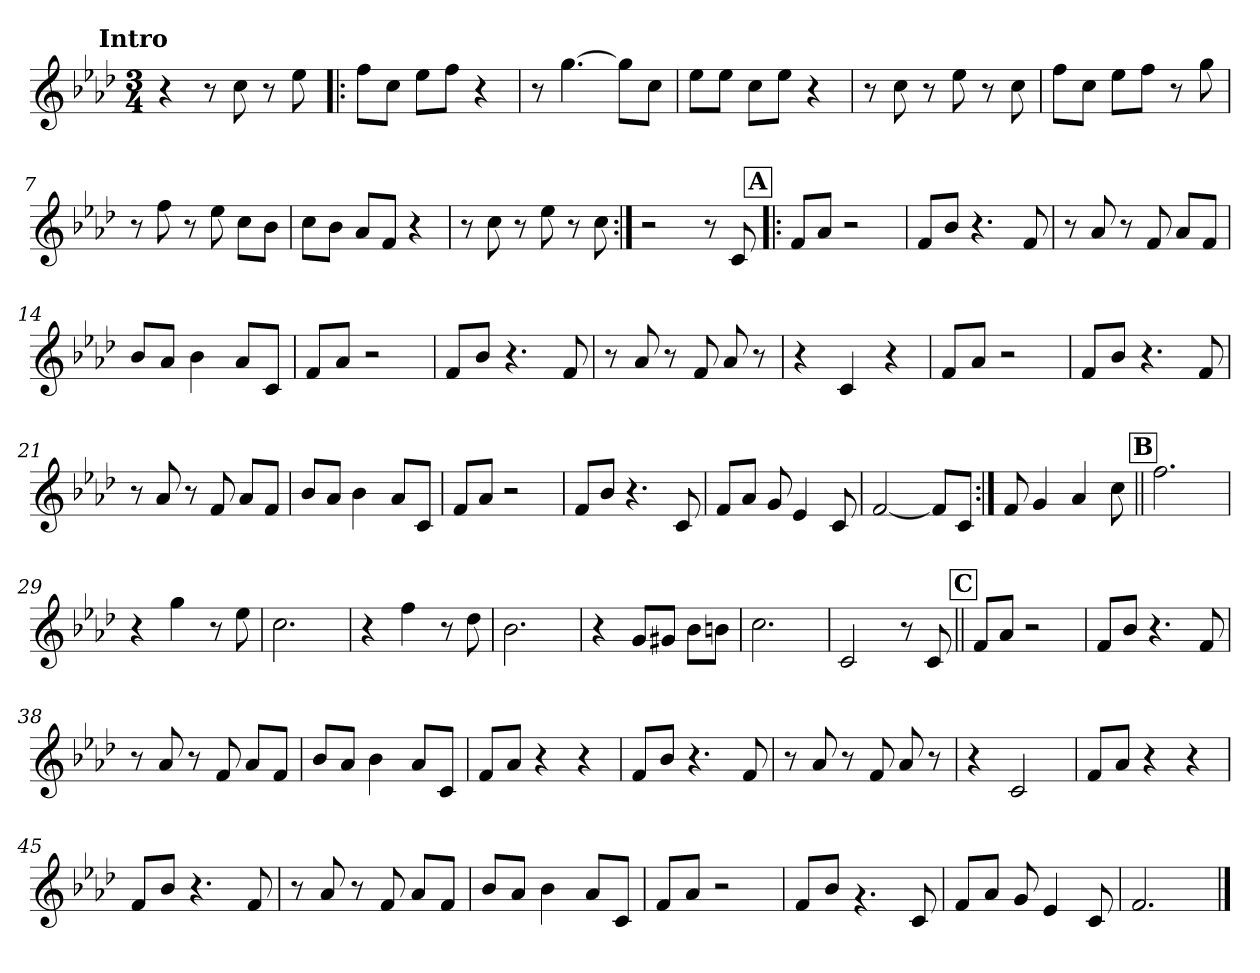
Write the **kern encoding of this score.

**kern
*part1
*staff1
*clefG2
*k[b-e-a-d-]
*A-:
*M3/4
!!LO:REH:place=s1:a:enc=none:fs=15:t=Intro
=1
4r
8r
8cc\
8r
8ee-\
=2!|:
8ff\L
8cc\J
8ee-\L
8ff\J
4r
=3
8r
[4.gg\
8gg\L]
8cc\J
=4
8ee-\L
8ee-\J
8cc\L
8ee-\J
4r
=5
8r
8cc\
8r
8ee-\
8r
8cc\
=6
8ff\L
8cc\J
8ee-\L
8ff\J
8r
8gg\
!!LO:LB:g=z
=7
8r
8ff\
8r
8ee-\
8cc\L
8b-\J
=8
8cc\L
8b-\J
8a-/L
8f/J
4r
=9
8r
8cc\
8r
8ee-\
8r
8cc\
=10:|!
2r
8r
8c/
!!LO:LB:g=z
!!LO:REH:place=s1:a:fs=15:t=A
=11!|:
8f/L
8a-/J
2r
=12
8f/L
8b-/J
4.r
8f/
=13
8r
8a-/
8r
8f/
8a-/L
8f/J
=14
8b-/L
8a-/J
4b-\
8a-/L
8c/J
=15
8f/L
8a-/J
2r
=16
8f/L
8b-/J
4.r
8f/
=17
8r
8a-/
8r
8f/
8a-/
8r
!!LO:LB:g=z
=18
4r
4c/
4r
!!LO:LB:g=z
=19
8f/L
8a-/J
2r
=20
8f/L
8b-/J
4.r
8f/
=21
8r
8a-/
8r
8f/
8a-/L
8f/J
=22
8b-/L
8a-/J
4b-\
8a-/L
8c/J
=23
8f/L
8a-/J
2r
=24
8f/L
8b-/J
4.r
8c/
!!LO:LB:g=z
=25
8f/L
8a-/J
8g/
4e-/
8c/
=26
[2f/
8f/L]
8c/J
=27:|!
8f/
4g/
4a-/
8cc\
!!LO:LB:g=z
!!LO:REH:place=s1:a:fs=15:t=B
=28||
2.ff\
=29
4r
4gg\
8r
8ee-\
=30
2.cc\
=31
4r
4ff\
8r
8dd-\
=32
2.b-\
=33
4r
8g/L
8g#X/J
8b-\L
8bn\J
=34
2.cc\
=35
2c/
8r
8c/
!!LO:LB:g=z
!!LO:REH:place=s1:a:fs=15:t=C
=36||
8f/L
8a-/J
2r
=37
8f/L
8b-/J
4.r
8f/
=38
8r
8a-/
8r
8f/
8a-/L
8f/J
=39
8b-/L
8a-/J
4b-\
8a-/L
8c/J
=40
8f/L
8a-/J
4r
4r
=41
8f/L
8b-/J
4.r
8f/
!!LO:LB:g=z
=42
8r
8a-/
8r
8f/
8a-/
8r
=43
4r
2c/
=44
8f/L
8a-/J
4r
4r
=45
8f/L
8b-/J
4.r
8f/
=46
8r
8a-/
8r
8f/
8a-/L
8f/J
=47
8b-/L
8a-/J
4b-\
8a-/L
8c/J
!!LO:LB:g=z
=48
8f/L
8a-/J
2r
=49
8f/L
8b-/J
4.rg
8c/
=50
8f/L
8a-/J
8g/
4e-/
8c/
=51
2.f/
==
*-
